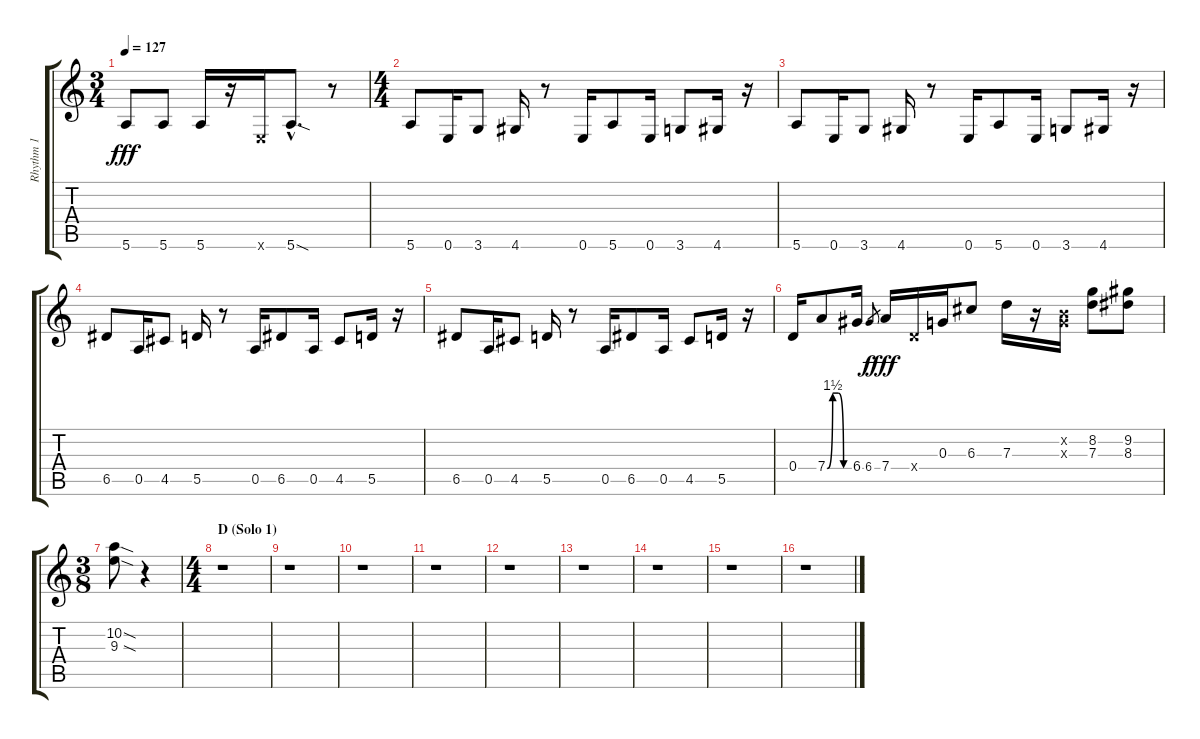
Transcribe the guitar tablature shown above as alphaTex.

\track ("Rhythm 1" "Rhythm 1") {instrument distortionguitar}
\staff {score tabs}
\tuning (E4 B3 G3 D3 A2 E2) {hide}
\ts (3 4)
\tempo 127
\clef g2
\ks c
5.6.8{dy fff} 5.6.8 5.6.16 r.16 0.6{x}.16 5.6{sod hac}.8{d} r.8 |
\ts (4 4)
5.6.8 0.6.16 3.6.8 4.6.16 r.8 0.6.16 5.6.8 0.6.16 3.6.8 4.6.16 r.16 |
5.6.8 0.6.16 3.6.8 4.6.16 r.8 0.6.16 5.6.8 0.6.16 3.6.8 4.6.16 r.16 |
6.5.8 0.5.16 4.5.8 5.5.16 r.8 0.5.16 6.5.8 0.5.16 4.5.8 5.5.16 r.16 |
6.5.8 0.5.16 4.5.8 5.5.16 r.8 0.5.16 6.5.8 0.5.16 4.5.8 5.5.16 r.16 |
0.4.16 7.4{be (custom 0 0 15 6 30 6 45 0 60 0)}.8 6.4.16 6.4.8{gr dy f} 7.4.16{dy fff} 0.4{x}.16 0.3.16 6.3.8 7.3.16 r.16 (0.2{x} 0.3{x}).16 (8.2 7.3).8 (9.2 8.3).8 |
\ts (3 8)
(10.2{sod} 9.3{sod}).8 r.4 |
\ts (4 4)
\section ("" "D (Solo 1)")
r.1 |
r.1 |
r.1 |
r.1 |
r.1 |
r.1 |
r.1 |
r.1 |
r.1
